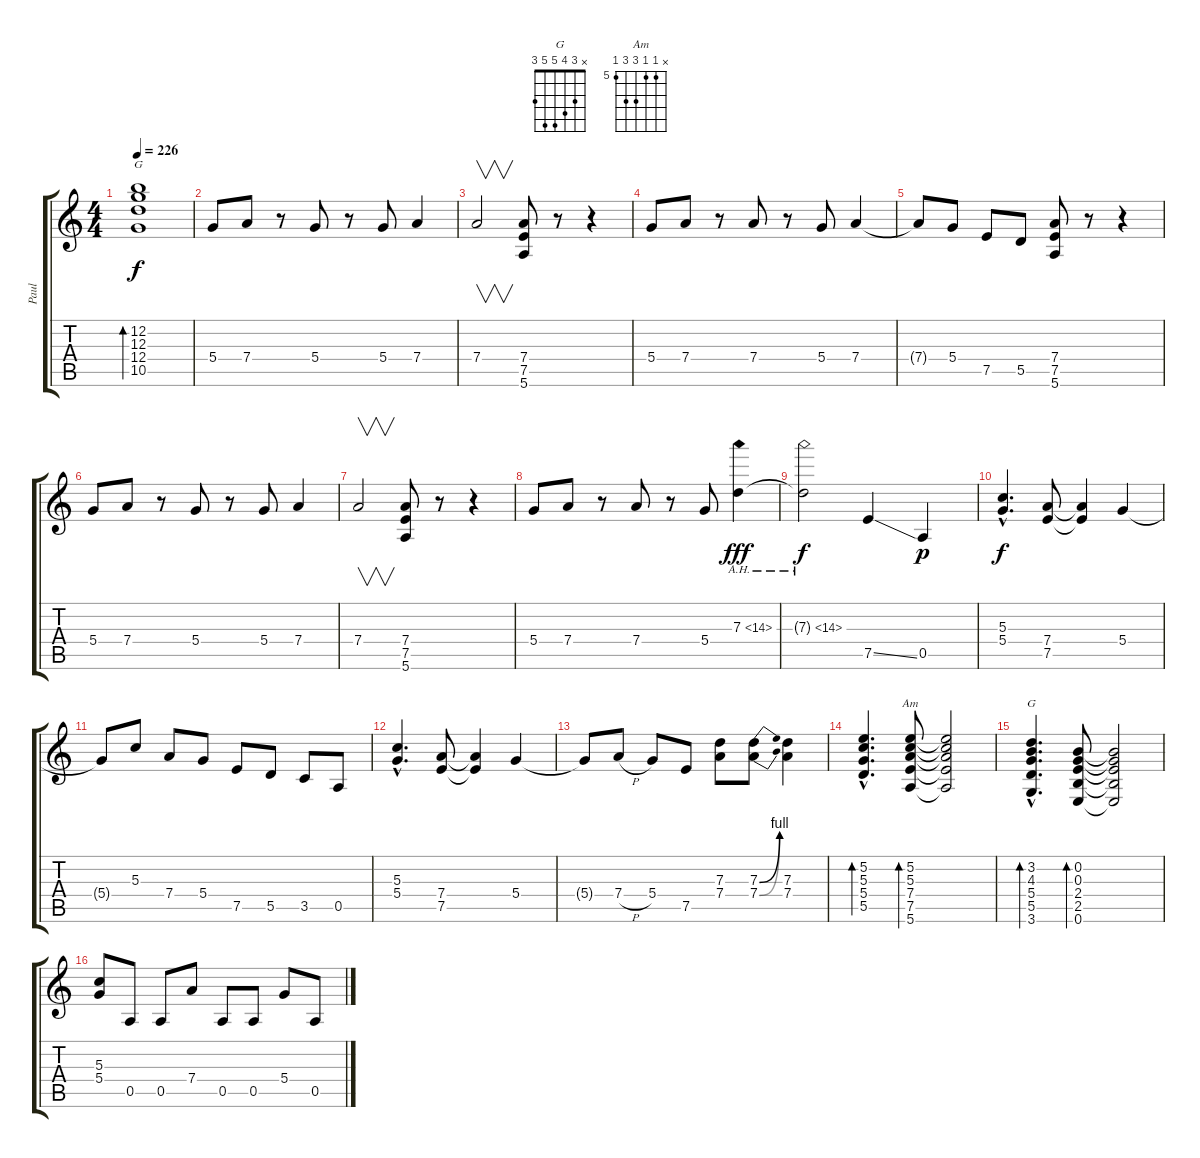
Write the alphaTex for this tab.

\track ("Paul" "Paul") {instrument overdrivenguitar}
\staff {score tabs}
\tuning (E4 B3 G3 D3 A2 E2) {hide}
\chord ("G" x 12 12 12 10 x) {firstfret 10}
\chord ("Am" x 5 5 7 7 5) {firstfret 5}
\chord ("G" x 3 4 5 5 3)
\ts (4 4)
\tempo 226
\clef g2
\ks c
(12.2 12.3 12.4 10.5).1{bd 60 ch "G" dy f} |
5.4.8{instrument electricguitarmuted} 7.4.8 r.8 5.4.8 r.8 5.4.8 7.4.4 |
7.4.2{v instrument overdrivenguitar} (7.4 7.5 5.6).8 r.8 r.4 |
5.4.8{instrument electricguitarmuted} 7.4.8 r.8 7.4.8 r.8 5.4.8 7.4.4 |
7.4{t}.8{instrument overdrivenguitar} 5.4.8 7.5.8 5.5.8 (7.4 7.5 5.6).8 r.8 r.4 |
5.4.8{instrument electricguitarmuted} 7.4.8 r.8 5.4.8 r.8 5.4.8 7.4.4 |
7.4.2{v instrument overdrivenguitar} (7.4 7.5 5.6).8 r.8 r.4 |
5.4.8{instrument electricguitarmuted} 7.4.8 r.8 7.4.8 r.8 5.4.8 7.3{ah 7}.4{dy fff} |
7.3{ah 7 t}.2{dy f} 7.5{ss}.4 0.5.4{dy p} |
(5.3{hac} 5.4{hac}).4{d dy f instrument overdrivenguitar} (7.4 7.5).8 (7.4{t} 7.5{t}).4 5.4.4 |
5.4{t}.8 5.3.8 7.4.8 5.4.8 7.5.8 5.5.8 3.5.8 0.5.8 |
(5.3{hac} 5.4{hac}).4{d} (7.4 7.5).8 (7.4{t} 7.5{t}).4 5.4.4 |
5.4{t}.8 7.4{h}.8 5.4.8 7.5.8 (7.3 7.4).8 (7.3{be (bend 0 0 60 4)} 7.4{be (bend 0 0 60 4)}).8 (7.3 7.4).4 |
(5.2{hac} 5.3{hac} 5.4{hac} 5.5{hac}).4{d bd 60} (5.2 5.3 7.4 7.5 5.6).8{bd 60 ch "Am"} (5.2{t} 5.3{t} 7.4{t} 7.5{t} 5.6{t}).2 |
(3.2{hac} 4.3{hac} 5.4{hac} 5.5{hac} 3.6{hac}).4{d bd 60 ch "G"} (0.2 0.3 2.4 2.5 0.6).8{bd 60} (0.2{t} 0.3{t} 2.4{t} 2.5{t} 0.6{t}).2 |
(5.3 5.4).8 0.5.8{instrument electricguitarmuted} 0.5.8 7.4.8{instrument overdrivenguitar} 0.5.8{instrument electricguitarmuted} 0.5.8 5.4.8{instrument overdrivenguitar} 0.5.8{instrument electricguitarmuted}
